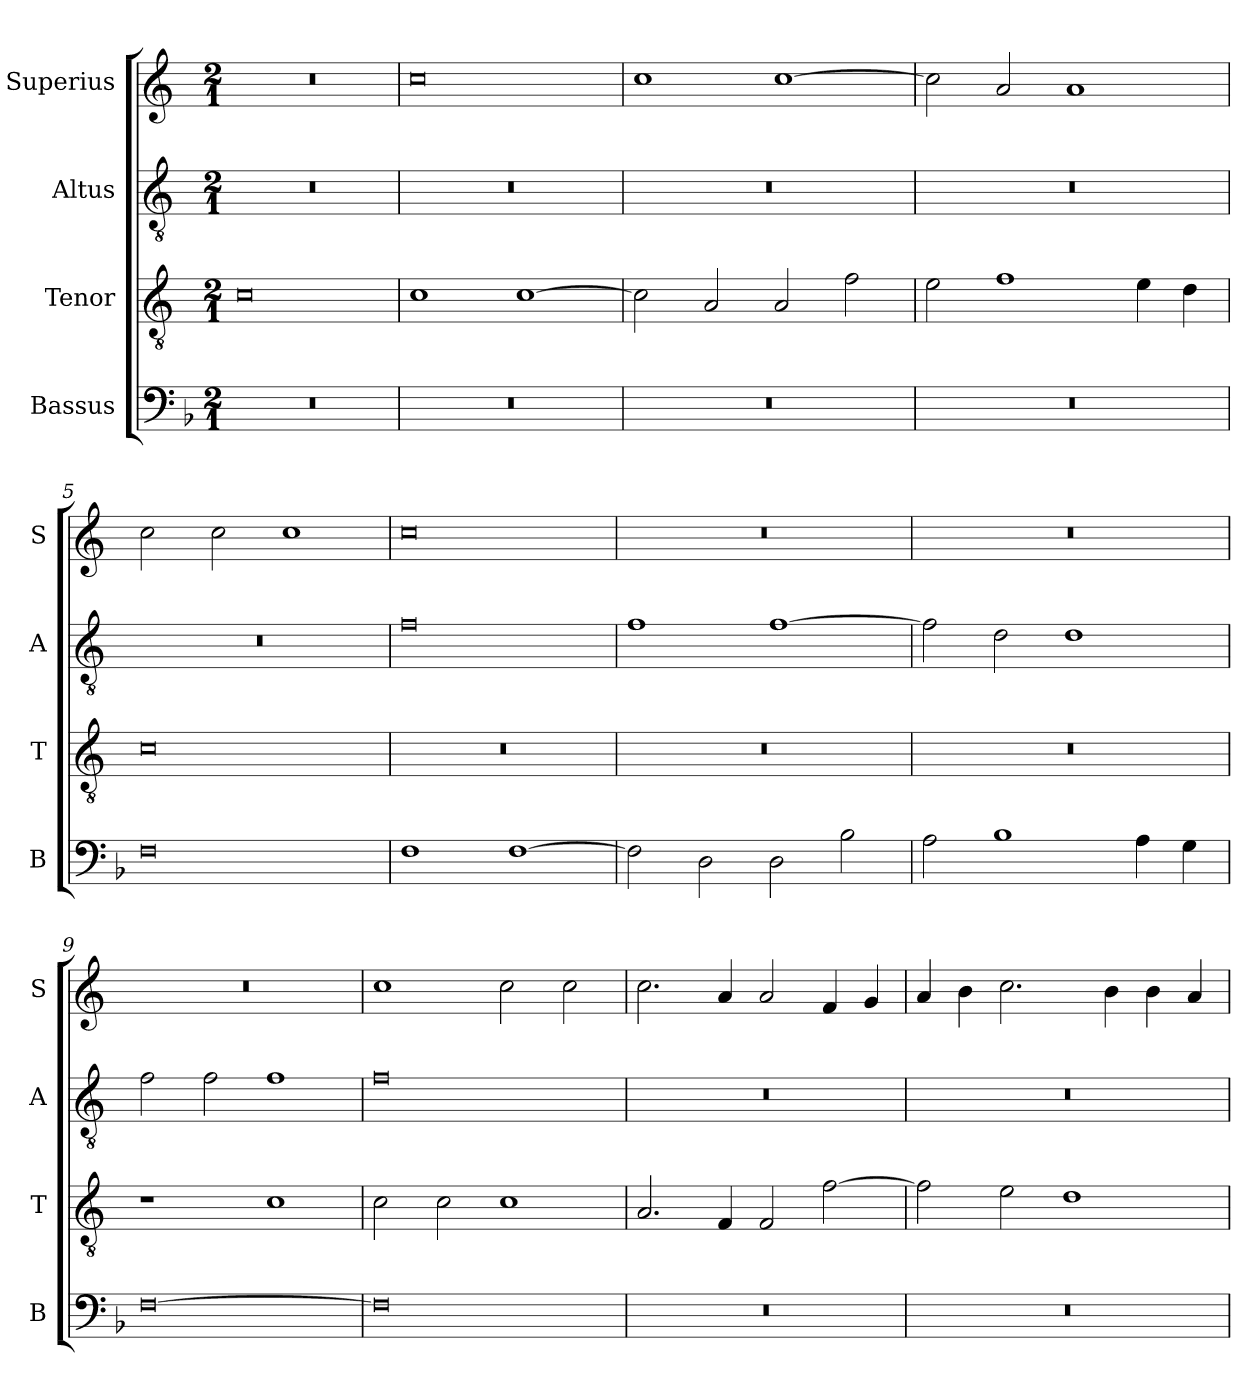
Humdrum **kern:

**kern	**kern	**kern	**kern
*part4	*part3	*part2	*part1
*staff4	*staff3	*staff2	*staff1
*I"Bassus	*I"Tenor	*I"Altus	*I"Superius
*I'B	*I'T	*I'A	*I'S
*clefF4	*clefGv2	*clefGv2	*clefG2
*k[b-]	*k[]	*k[]	*k[]
*M2/1	*M2/1	*M2/1	*M2/1
=1	=1	=1	=1
0r	0c	0r	0r
=2	=2	=2	=2
0r	1c	0r	0cc
.	[1c	.	.
=3	=3	=3	=3
0r	2c\]	0r	1cc
.	2A/	.	.
.	2A/	.	[1cc
.	2f\	.	.
=4	=4	=4	=4
0r	2e\	0r	2cc\]
.	1f	.	2a/
.	.	.	1a
.	4e\	.	.
.	4d\	.	.
=5	=5	=5	=5
0F	0c	0r	2cc\
.	.	.	2cc\
.	.	.	1cc
=6	=6	=6	=6
1F	0r	0f	0cc
[1F	.	.	.
=7	=7	=7	=7
2F\]	0r	1f	0r
2D\	.	.	.
2D\	.	[1f	.
2B-\	.	.	.
=8	=8	=8	=8
2A\	0r	2f\]	0r
1B-	.	2d\	.
.	.	1d	.
4A\	.	.	.
4G\	.	.	.
=9	=9	=9	=9
[0F	1r	2f\	0r
.	.	2f\	.
.	1c	1f	.
=10	=10	=10	=10
0F]	2c\	0f	1cc
.	2c\	.	.
.	1c	.	2cc\
.	.	.	2cc\
=11	=11	=11	=11
0r	2.A/	0r	2.cc\
.	4F/	.	4a/
.	2F/	.	2a/
.	[2f\	.	4f/
.	.	.	4g/
=12	=12	=12	=12
0r	2f\]	0r	4a/
.	.	.	4b\
.	2e\	.	2.cc\
.	1d	.	.
.	.	.	4b\
.	.	.	4b\
.	.	.	4a/
=	=	=	=
*-	*-	*-	*-
